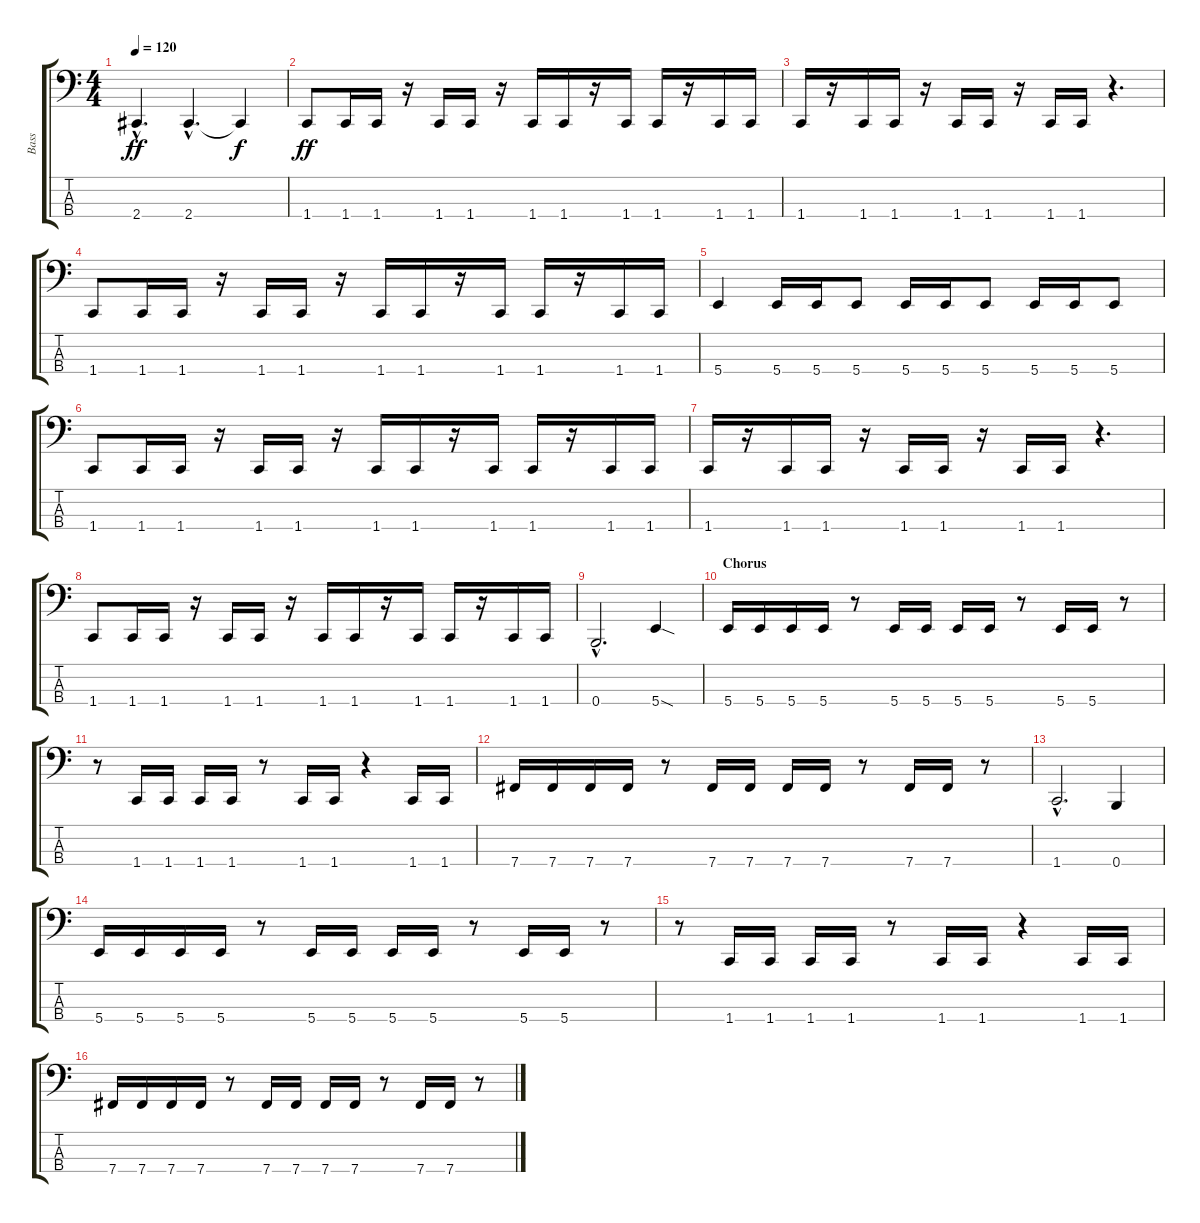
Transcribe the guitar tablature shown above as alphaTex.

\track ("Bass" "Bass") {instrument electricbassfinger}
\staff {score tabs}
\tuning (E2 B1 Gb1 B0) {hide}
\ts (4 4)
\tempo 120
\clef f4
\ks c
2.4{hac}.4{d dy ff} 2.4{hac}.4{d} 2.4{t}.4{dy f} |
1.4.8{dy ff} 1.4.16 1.4.16 r.16 1.4.16 1.4.16 r.16 1.4.16 1.4.16 r.16 1.4.16 1.4.16 r.16 1.4.16 1.4.16 |
1.4.16 r.16 1.4.16 1.4.16 r.16 1.4.16 1.4.16 r.16 1.4.16 1.4.16 r.4{d} |
1.4.8 1.4.16 1.4.16 r.16 1.4.16 1.4.16 r.16 1.4.16 1.4.16 r.16 1.4.16 1.4.16 r.16 1.4.16 1.4.16 |
5.4.4 5.4.16 5.4.16 5.4.8 5.4.16 5.4.16 5.4.8 5.4.16 5.4.16 5.4.8 |
1.4.8 1.4.16 1.4.16 r.16 1.4.16 1.4.16 r.16 1.4.16 1.4.16 r.16 1.4.16 1.4.16 r.16 1.4.16 1.4.16 |
1.4.16 r.16 1.4.16 1.4.16 r.16 1.4.16 1.4.16 r.16 1.4.16 1.4.16 r.4{d} |
1.4.8 1.4.16 1.4.16 r.16 1.4.16 1.4.16 r.16 1.4.16 1.4.16 r.16 1.4.16 1.4.16 r.16 1.4.16 1.4.16 |
0.4{hac}.2{d} 5.4{sod}.4 |
\section ("" "Chorus")
5.4.16 5.4.16 5.4.16 5.4.16 r.8 5.4.16 5.4.16 5.4.16 5.4.16 r.8 5.4.16 5.4.16 r.8 |
r.8 1.4.16 1.4.16 1.4.16 1.4.16 r.8 1.4.16 1.4.16 r.4 1.4.16 1.4.16 |
7.4.16 7.4.16 7.4.16 7.4.16 r.8 7.4.16 7.4.16 7.4.16 7.4.16 r.8 7.4.16 7.4.16 r.8 |
1.4{hac}.2{d} 0.4.4 |
5.4.16 5.4.16 5.4.16 5.4.16 r.8 5.4.16 5.4.16 5.4.16 5.4.16 r.8 5.4.16 5.4.16 r.8 |
r.8 1.4.16 1.4.16 1.4.16 1.4.16 r.8 1.4.16 1.4.16 r.4 1.4.16 1.4.16 |
7.4.16 7.4.16 7.4.16 7.4.16 r.8 7.4.16 7.4.16 7.4.16 7.4.16 r.8 7.4.16 7.4.16 r.8
